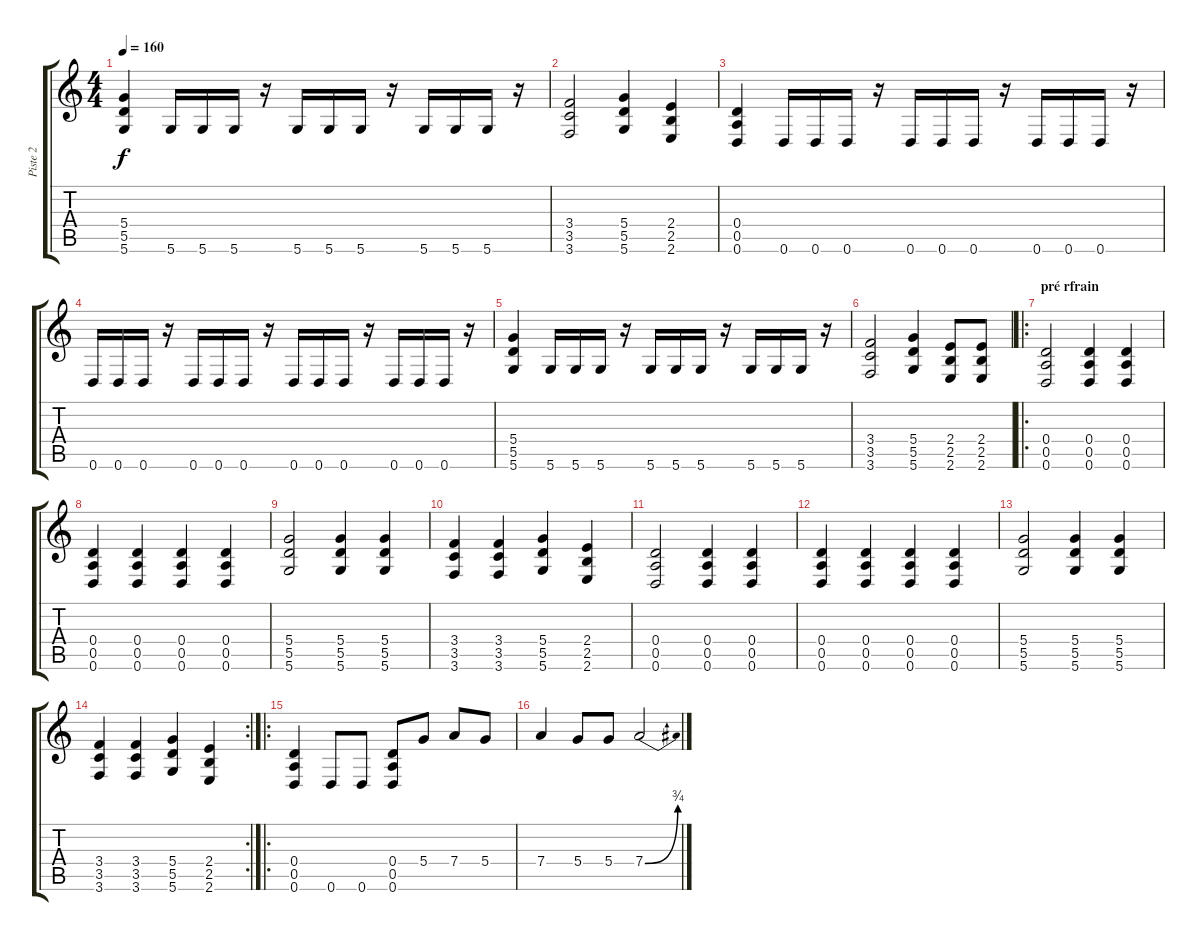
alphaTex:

\track ("Piste 2" "Piste 2") {instrument distortionguitar}
\staff {score tabs}
\tuning (E4 B3 G3 D3 A2 D2) {hide}
\ts (4 4)
\tempo 160
\clef g2
\ks c
(5.4 5.5 5.6).4{dy f} 5.6.16 5.6.16 5.6.16 r.16 5.6.16 5.6.16 5.6.16 r.16 5.6.16 5.6.16 5.6.16 r.16 |
(3.4 3.5 3.6).2 (5.4 5.5 5.6).4 (2.4 2.5 2.6).4 |
(0.4 0.5 0.6).4 0.6.16 0.6.16 0.6.16 r.16 0.6.16 0.6.16 0.6.16 r.16 0.6.16 0.6.16 0.6.16 r.16 |
0.6.16 0.6.16 0.6.16 r.16 0.6.16 0.6.16 0.6.16 r.16 0.6.16 0.6.16 0.6.16 r.16 0.6.16 0.6.16 0.6.16 r.16 |
(5.4 5.5 5.6).4 5.6.16 5.6.16 5.6.16 r.16 5.6.16 5.6.16 5.6.16 r.16 5.6.16 5.6.16 5.6.16 r.16 |
(3.4 3.5 3.6).2 (5.4 5.5 5.6).4 (2.4 2.5 2.6).8 (2.4 2.5 2.6).8 |
\ro
\section ("" "pré rfrain")
(0.4 0.5 0.6).2 (0.4 0.5 0.6).4 (0.4 0.5 0.6).4 |
(0.4 0.5 0.6).4 (0.4 0.5 0.6).4 (0.4 0.5 0.6).4 (0.4 0.5 0.6).4 |
(5.4 5.5 5.6).2 (5.4 5.5 5.6).4 (5.4 5.5 5.6).4 |
(3.4 3.5 3.6).4 (3.4 3.5 3.6).4 (5.4 5.5 5.6).4 (2.4 2.5 2.6).4 |
(0.4 0.5 0.6).2 (0.4 0.5 0.6).4 (0.4 0.5 0.6).4 |
(0.4 0.5 0.6).4 (0.4 0.5 0.6).4 (0.4 0.5 0.6).4 (0.4 0.5 0.6).4 |
(5.4 5.5 5.6).2 (5.4 5.5 5.6).4 (5.4 5.5 5.6).4 |
\rc 2
(3.4 3.5 3.6).4 (3.4 3.5 3.6).4 (5.4 5.5 5.6).4 (2.4 2.5 2.6).4 |
\ro
(0.4 0.5 0.6).4 0.6.8 0.6.8 (0.4 0.5 0.6).8 5.4.8 7.4.8 5.4.8 |
7.4.4 5.4.8 5.4.8 7.4{be (bend 0 0 60 3)}.2
